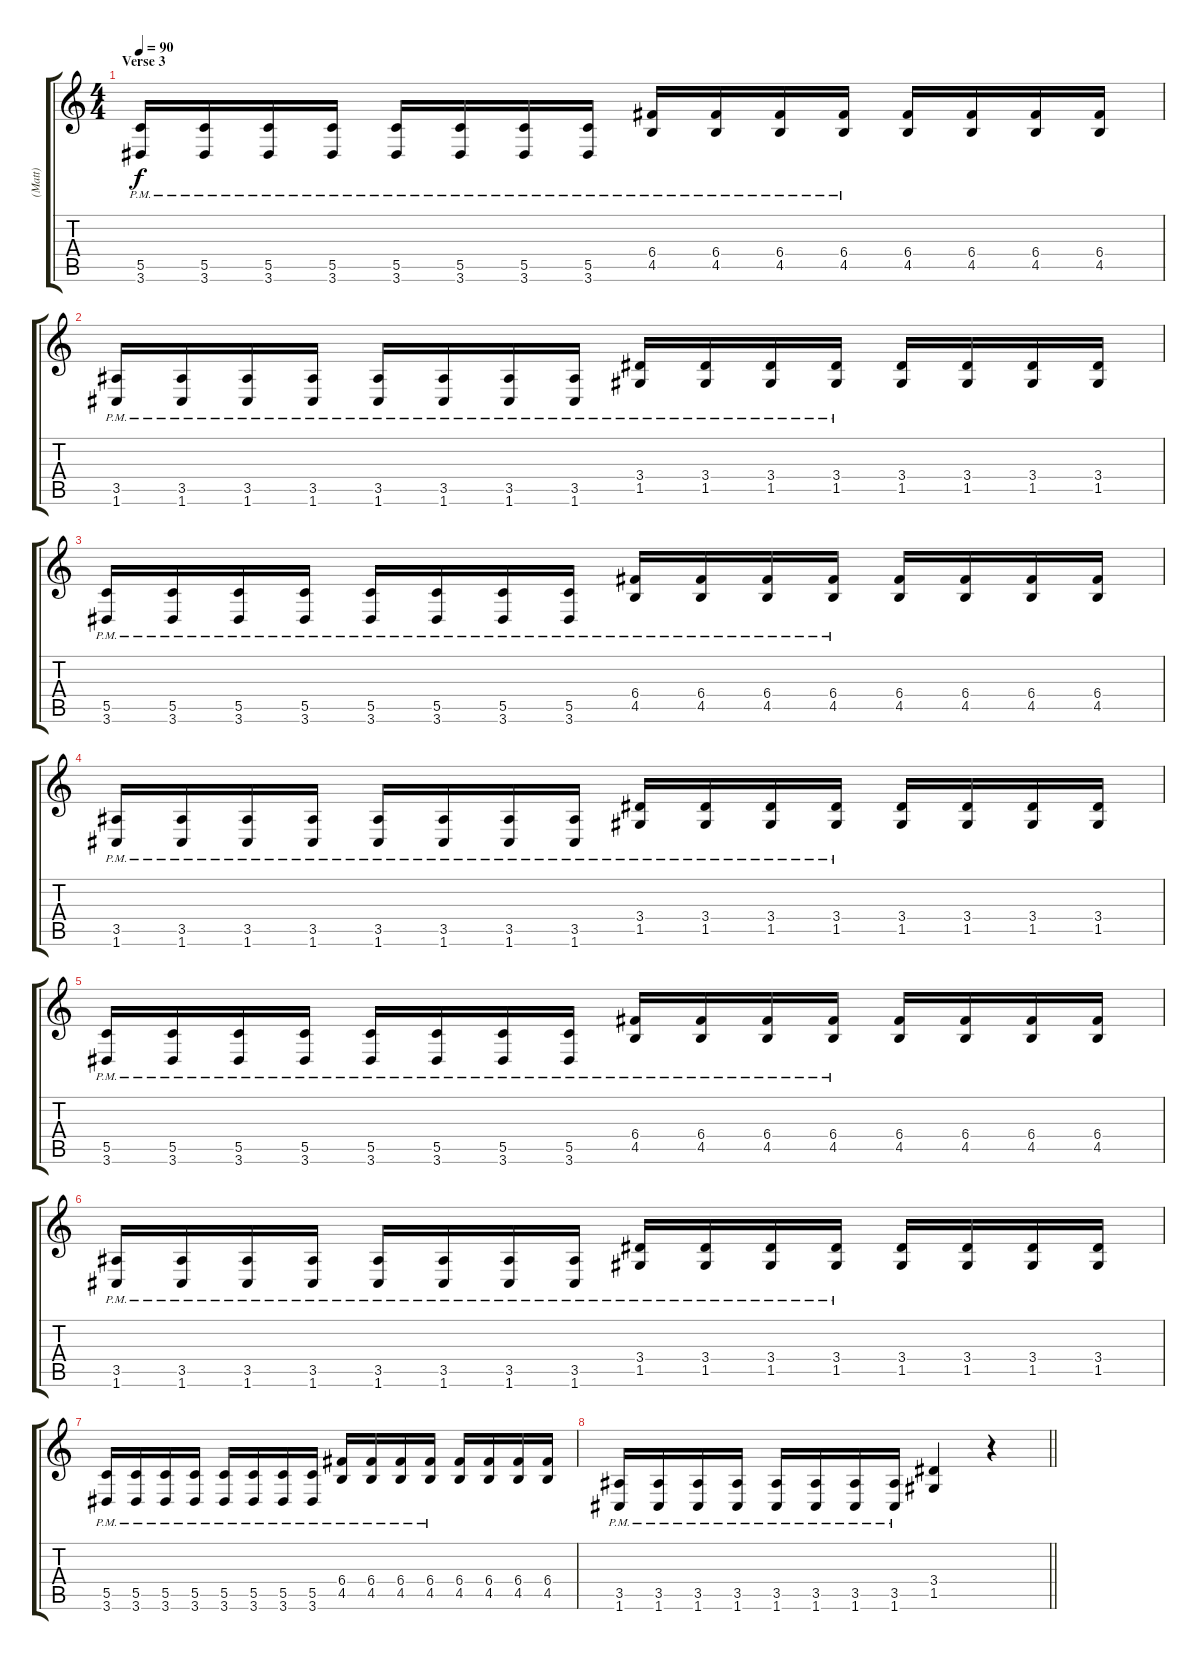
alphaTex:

\track ("(Matt)" "(Matt)") {instrument acousticguitarsteel}
\staff {score tabs}
\tuning (D4 A3 F3 C3 G2 C2) {hide}
\ts (4 4)
\section ("" "Verse 3")
\tempo 90
\clef g2
\ks c
(5.5{pm} 3.6{pm}).16{dy f} (5.5{pm} 3.6{pm}).16 (5.5{pm} 3.6{pm}).16 (5.5{pm} 3.6{pm}).16 (5.5{pm} 3.6{pm}).16 (5.5{pm} 3.6{pm}).16 (5.5{pm} 3.6{pm}).16 (5.5{pm} 3.6{pm}).16 (6.4{pm} 4.5{pm}).16 (6.4{pm} 4.5{pm}).16 (6.4{pm} 4.5{pm}).16 (6.4{pm} 4.5{pm}).16 (6.4 4.5).16 (6.4 4.5).16 (6.4 4.5).16 (6.4 4.5).16 |
(3.5{pm} 1.6{pm}).16 (3.5{pm} 1.6{pm}).16 (3.5{pm} 1.6{pm}).16 (3.5{pm} 1.6{pm}).16 (3.5{pm} 1.6{pm}).16 (3.5{pm} 1.6{pm}).16 (3.5{pm} 1.6{pm}).16 (3.5{pm} 1.6{pm}).16 (3.4{pm} 1.5{pm}).16 (3.4{pm} 1.5{pm}).16 (3.4{pm} 1.5{pm}).16 (3.4{pm} 1.5{pm}).16 (3.4 1.5).16 (3.4 1.5).16 (3.4 1.5).16 (3.4 1.5).16 |
(5.5{pm} 3.6{pm}).16 (5.5{pm} 3.6{pm}).16 (5.5{pm} 3.6{pm}).16 (5.5{pm} 3.6{pm}).16 (5.5{pm} 3.6{pm}).16 (5.5{pm} 3.6{pm}).16 (5.5{pm} 3.6{pm}).16 (5.5{pm} 3.6{pm}).16 (6.4{pm} 4.5{pm}).16 (6.4{pm} 4.5{pm}).16 (6.4{pm} 4.5{pm}).16 (6.4{pm} 4.5{pm}).16 (6.4 4.5).16 (6.4 4.5).16 (6.4 4.5).16 (6.4 4.5).16 |
(3.5{pm} 1.6{pm}).16 (3.5{pm} 1.6{pm}).16 (3.5{pm} 1.6{pm}).16 (3.5{pm} 1.6{pm}).16 (3.5{pm} 1.6{pm}).16 (3.5{pm} 1.6{pm}).16 (3.5{pm} 1.6{pm}).16 (3.5{pm} 1.6{pm}).16 (3.4{pm} 1.5{pm}).16 (3.4{pm} 1.5{pm}).16 (3.4{pm} 1.5{pm}).16 (3.4{pm} 1.5{pm}).16 (3.4 1.5).16 (3.4 1.5).16 (3.4 1.5).16 (3.4 1.5).16 |
(5.5{pm} 3.6{pm}).16 (5.5{pm} 3.6{pm}).16 (5.5{pm} 3.6{pm}).16 (5.5{pm} 3.6{pm}).16 (5.5{pm} 3.6{pm}).16 (5.5{pm} 3.6{pm}).16 (5.5{pm} 3.6{pm}).16 (5.5{pm} 3.6{pm}).16 (6.4{pm} 4.5{pm}).16 (6.4{pm} 4.5{pm}).16 (6.4{pm} 4.5{pm}).16 (6.4{pm} 4.5{pm}).16 (6.4 4.5).16 (6.4 4.5).16 (6.4 4.5).16 (6.4 4.5).16 |
(3.5{pm} 1.6{pm}).16 (3.5{pm} 1.6{pm}).16 (3.5{pm} 1.6{pm}).16 (3.5{pm} 1.6{pm}).16 (3.5{pm} 1.6{pm}).16 (3.5{pm} 1.6{pm}).16 (3.5{pm} 1.6{pm}).16 (3.5{pm} 1.6{pm}).16 (3.4{pm} 1.5{pm}).16 (3.4{pm} 1.5{pm}).16 (3.4{pm} 1.5{pm}).16 (3.4{pm} 1.5{pm}).16 (3.4 1.5).16 (3.4 1.5).16 (3.4 1.5).16 (3.4 1.5).16 |
(5.5{pm} 3.6{pm}).16 (5.5{pm} 3.6{pm}).16 (5.5{pm} 3.6{pm}).16 (5.5{pm} 3.6{pm}).16 (5.5{pm} 3.6{pm}).16 (5.5{pm} 3.6{pm}).16 (5.5{pm} 3.6{pm}).16 (5.5{pm} 3.6{pm}).16 (6.4{pm} 4.5{pm}).16 (6.4{pm} 4.5{pm}).16 (6.4{pm} 4.5{pm}).16 (6.4{pm} 4.5{pm}).16 (6.4 4.5).16 (6.4 4.5).16 (6.4 4.5).16 (6.4 4.5).16 |
\barLineRight lightlight
(3.5{pm} 1.6{pm}).16 (3.5{pm} 1.6{pm}).16 (3.5{pm} 1.6{pm}).16 (3.5{pm} 1.6{pm}).16 (3.5{pm} 1.6{pm}).16 (3.5{pm} 1.6{pm}).16 (3.5{pm} 1.6{pm}).16 (3.5{pm} 1.6{pm}).16 (3.4 1.5).4 r.4
